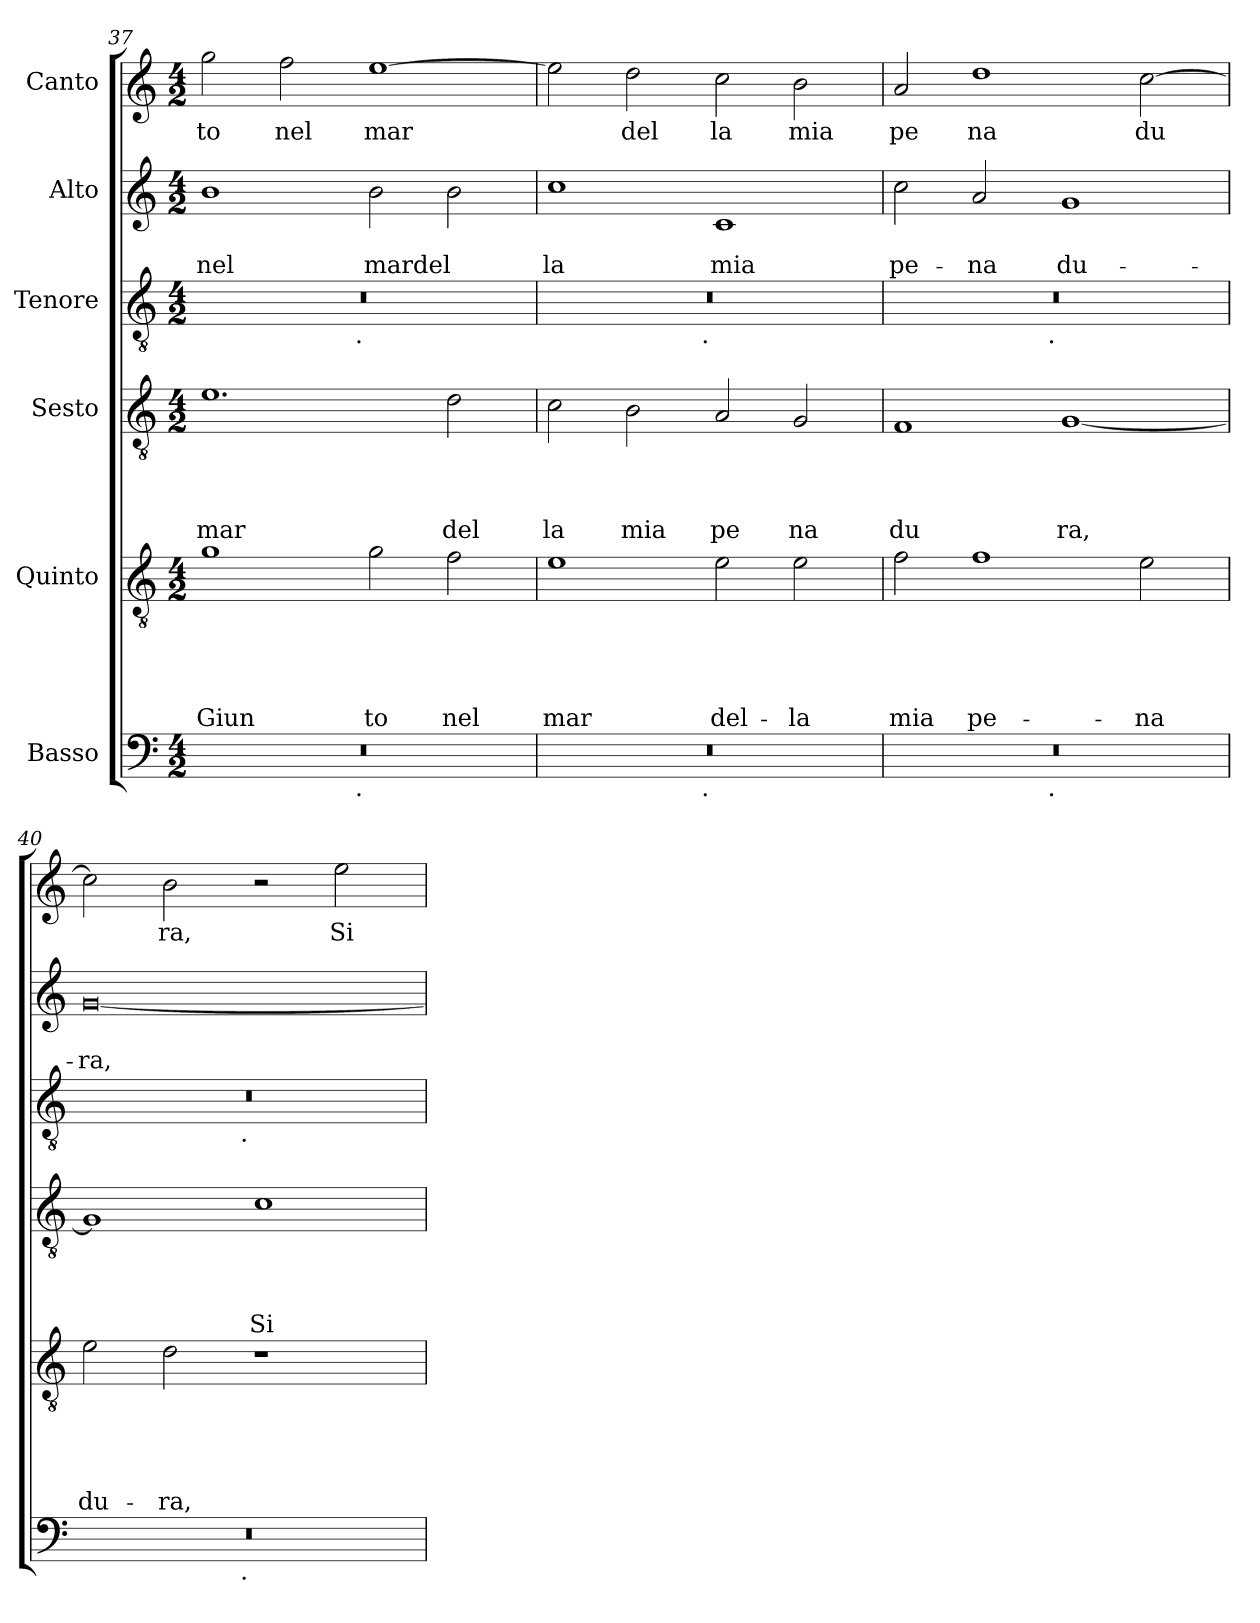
**kern	**kern	**text	**text	**text	**text	**text	**kern	**text	**text	**text	**text	**kern	**kern	**text	**text	**kern	**text
*part6	*part5	*part5	*part5	*part5	*part5	*part5	*part4	*part4	*part4	*part4	*part4	*part3	*part2	*part2	*part2	*part1	*part1
*staff6	*staff5	*staff5	*staff5	*staff5	*staff5	*staff5	*staff4	*staff4	*staff4	*staff4	*staff4	*staff3	*staff2	*staff2	*staff2	*staff1	*staff1
*I"Basso	*I"Quinto	*	*	*	*	*	*I"Sesto	*	*	*	*	*I"Tenore	*I"Alto	*	*	*I"Canto	*
*clefF4	*clefGv2	*	*	*	*	*	*clefGv2	*	*	*	*	*clefGv2	*clefG2	*	*	*clefG2	*
*k[]	*k[]	*	*	*	*	*	*k[]	*	*	*	*	*k[]	*k[]	*	*	*k[]	*
*C:	*C:	*	*	*	*	*	*C:	*	*	*	*	*C:	*C:	*	*	*C:	*
*M4/2	*M4/2	*	*	*	*	*	*M4/2	*	*	*	*	*M4/2	*M4/2	*	*	*M4/2	*
=37	=37	=37	=37	=37	=37	=37	=37	=37	=37	=37	=37	=37	=37	=37	=37	=37	=37
!	!	!	!	!	!	!LO:LY:b	!	!	!	!	!LO:LY:b	!	!	!	!LO:LY:b	!	!LO:LY:b
*^	*	*	*	*	*	*	*	*	*	*	*	*^	*	*	*	*	*
0r	2ryy	1g	.	.	.	.	Giun	1.e	.	.	.	mar	0r	2ryy	1b	.	nel	2gg\	to
!	!	!	!	!	!	!	!	!	!	!	!	!	!	!	!	!	!	!	!LO:LY:b
.	4...ryy	.	.	.	.	.	.	.	.	.	.	.	.	4...ryy	.	.	.	2ff\	nel
!	!	!	!	!	!	!	!	!	!	!	!	!	!	!LO:TX:b:t=.	!	!	!	!	!
!	!LO:TX:b:t=.	!	!	!	!	!	!	!	!	!	!	!	!	!	!	!	!	!	!
.	1ryy	.	.	.	.	.	.	.	.	.	.	.	.	1ryy	.	.	.	.	.
!	!	!	!	!	!	!	!LO:LY:b	!	!	!	!	!	!	!	!	!	!LO:LY:b	!	!LO:LY:b
.	.	2g\	.	.	.	.	to	.	.	.	.	.	.	.	2b\	.	mardel	[>1ee	mar
!	!	!	!	!	!	!	!LO:LY:b	!	!	!	!	!LO:LY:b	!	!	!	!	!	!	!
.	.	2f\	.	.	.	.	nel	2d\	.	.	.	del	.	.	2b\	.	.	.	.
.	32ryy	.	.	.	.	.	.	.	.	.	.	.	.	32ryy	.	.	.	.	.
!!LO:LB:g=z
=38	=38	=38	=38	=38	=38	=38	=38	=38	=38	=38	=38	=38	=38	=38	=38	=38	=38	=38	=38
!	!	!	!	!	!	!	!LO:LY:b	!	!	!	!	!LO:LY:b	!	!	!	!	!LO:LY:b	!	!
0r	2ryy	1e	.	.	.	.	mar	2c\	.	.	.	la	0r	2ryy	1cc	.	la	2ee\]	.
!	!	!	!	!	!	!	!	!	!	!	!	!LO:LY:b	!	!	!	!	!	!	!LO:LY:b
.	4...ryy	.	.	.	.	.	.	2B\	.	.	.	mia	.	4...ryy	.	.	.	2dd\	del
!	!	!	!	!	!	!	!	!	!	!	!	!	!	!LO:TX:b:t=.	!	!	!	!	!
!	!LO:TX:b:t=.	!	!	!	!	!	!	!	!	!	!	!	!	!	!	!	!	!	!
.	1ryy	.	.	.	.	.	.	.	.	.	.	.	.	1ryy	.	.	.	.	.
!	!	!	!	!	!	!	!LO:LY:b	!	!	!	!	!LO:LY:b	!	!	!	!	!LO:LY:b	!	!LO:LY:b
.	.	2e\	.	.	.	.	del-	2A/	.	.	.	pe	.	.	1c	.	mia	2cc\	la
!	!	!	!	!	!	!	!LO:LY:b	!	!	!	!	!LO:LY:b	!	!	!	!	!	!	!LO:LY:b
.	.	2e\	.	.	.	.	-la	2G/	.	.	.	na	.	.	.	.	.	2b\	mia
.	32ryy	.	.	.	.	.	.	.	.	.	.	.	.	32ryy	.	.	.	.	.
=39	=39	=39	=39	=39	=39	=39	=39	=39	=39	=39	=39	=39	=39	=39	=39	=39	=39	=39	=39
!	!	!	!	!	!	!	!LO:LY:b	!	!	!	!	!LO:LY:b	!	!	!	!	!LO:LY:b	!	!LO:LY:b
0r	2ryy	2f\	.	.	.	.	mia	1F	.	.	.	du	0r	2ryy	2cc\	.	pe-	2a/	pe
!	!	!	!	!	!	!	!LO:LY:b	!	!	!	!	!	!	!	!	!	!LO:LY:b	!	!LO:LY:b
.	4...ryy	1f	.	.	.	.	pe-	.	.	.	.	.	.	4...ryy	2a/	.	-na	1dd	na
!	!	!	!	!	!	!	!	!	!	!	!	!	!	!LO:TX:b:t=.	!	!	!	!	!
!	!LO:TX:b:t=.	!	!	!	!	!	!	!	!	!	!	!	!	!	!	!	!	!	!
.	1ryy	.	.	.	.	.	.	.	.	.	.	.	.	1ryy	.	.	.	.	.
!	!	!	!	!	!	!	!	!	!	!	!	!LO:LY:b	!	!	!	!	!LO:LY:b	!	!
.	.	.	.	.	.	.	.	[<1G	.	.	.	ra,	.	.	1g	.	du-	.	.
!	!	!	!	!	!	!	!LO:LY:b	!	!	!	!	!	!	!	!	!	!	!	!LO:LY:b
.	.	2e\	.	.	.	.	-na	.	.	.	.	.	.	.	.	.	.	[>2cc\	du
.	32ryy	.	.	.	.	.	.	.	.	.	.	.	.	32ryy	.	.	.	.	.
=40	=40	=40	=40	=40	=40	=40	=40	=40	=40	=40	=40	=40	=40	=40	=40	=40	=40	=40	=40
!	!	!	!	!	!	!	!LO:LY:b	!	!	!	!	!	!	!	!	!	!LO:LY:b	!	!
0r	2ryy	2e\	.	.	.	.	du-	1G]	.	.	.	.	0r	2ryy	[<0g	.	-ra,	2cc\]	.
!	!	!	!	!	!	!	!LO:LY:b	!	!	!	!	!	!	!	!	!	!	!	!LO:LY:b
.	4...ryy	2d\	.	.	.	.	-ra,	.	.	.	.	.	.	4...ryy	.	.	.	2b\	ra,
!	!	!	!	!	!	!	!	!	!	!	!	!	!	!LO:TX:b:t=.	!	!	!	!	!
!	!LO:TX:b:t=.	!	!	!	!	!	!	!	!	!	!	!	!	!	!	!	!	!	!
.	1ryy	.	.	.	.	.	.	.	.	.	.	.	.	1ryy	.	.	.	.	.
!	!	!	!	!	!	!	!	!	!	!	!	!LO:LY:b	!	!	!	!	!	!	!
.	.	1r	.	.	.	.	.	1c	.	.	.	Si	.	.	.	.	.	2r	.
!	!	!	!	!	!	!	!	!	!	!	!	!	!	!	!	!	!	!	!LO:LY:b
.	.	.	.	.	.	.	.	.	.	.	.	.	.	.	.	.	.	2ee\	Si
.	32ryy	.	.	.	.	.	.	.	.	.	.	.	.	32ryy	.	.	.	.	.
*v	*v	*	*	*	*	*	*	*	*	*	*	*	*v	*v	*	*	*	*	*
=	=	=	=	=	=	=	=	=	=	=	=	=	=	=	=	=	=
*-	*-	*-	*-	*-	*-	*-	*-	*-	*-	*-	*-	*-	*-	*-	*-	*-	*-
